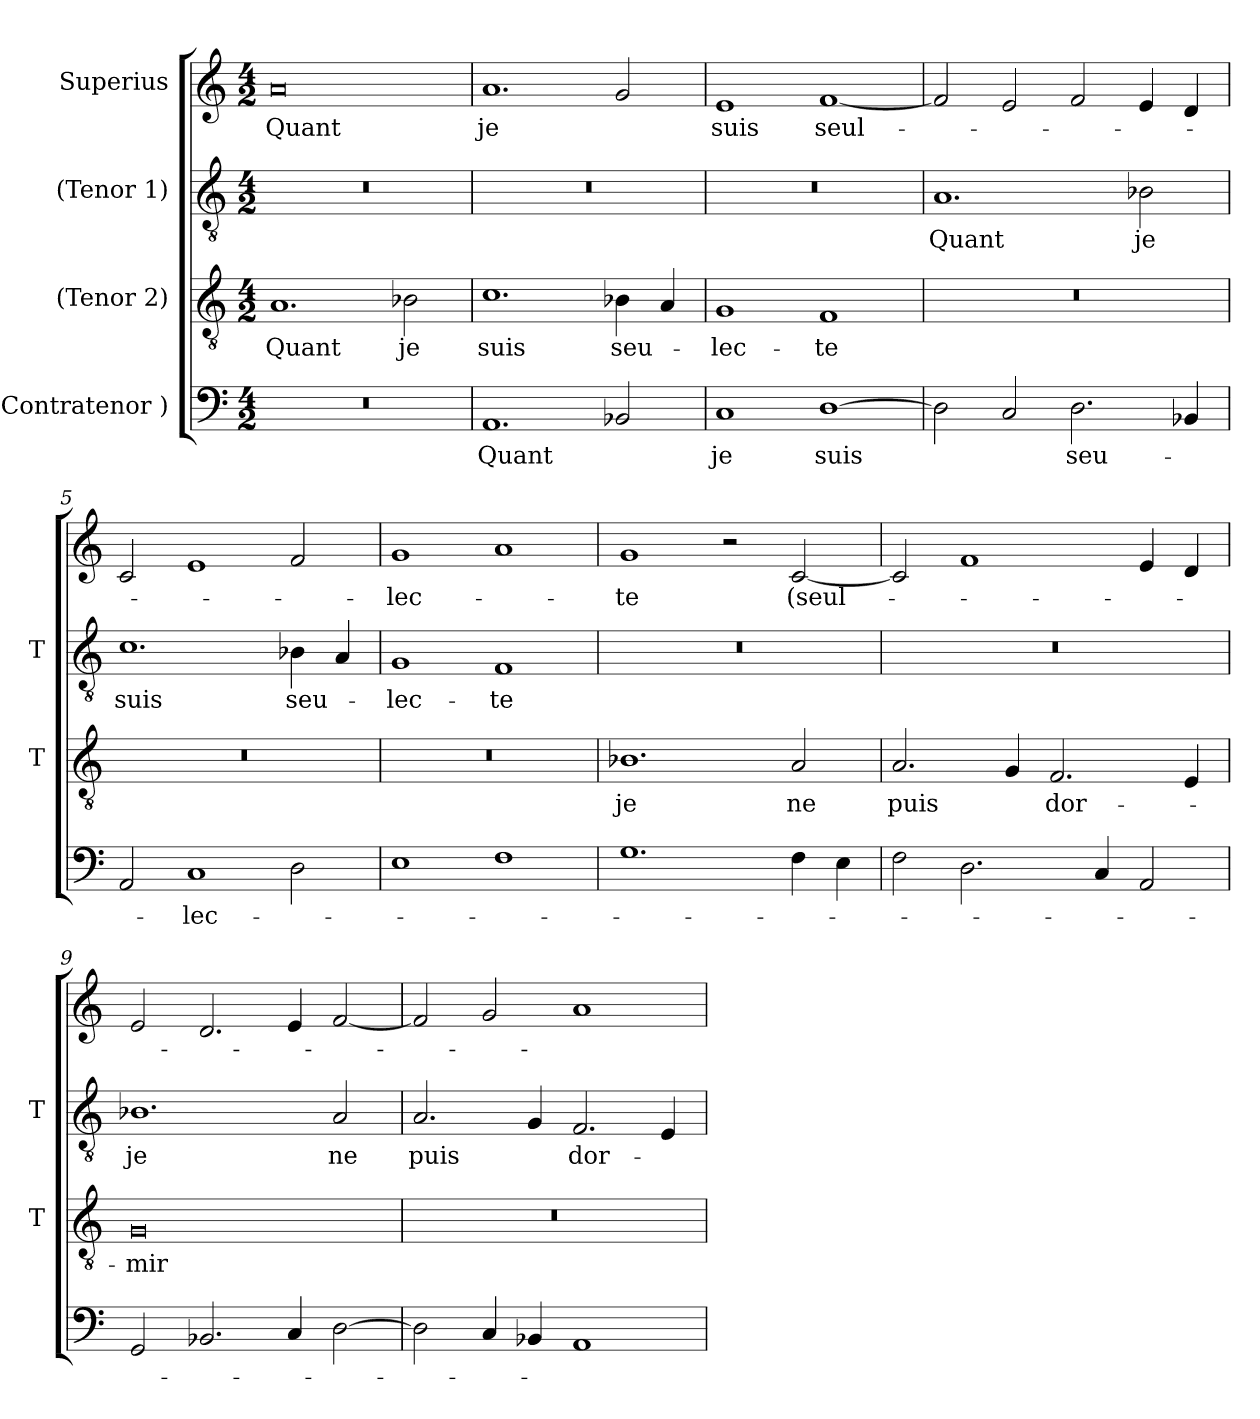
**kern	**text	**kern	**text	**kern	**text	**kern	**text
*part4	*part4	*part3	*part3	*part2	*part2	*part1	*part1
*staff4	*staff4	*staff3	*staff3	*staff2	*staff2	*staff1	*staff1
*I"(Contratenor )	*	*I"(Tenor 2)	*	*I"(Tenor 1)	*	*I"Superius	*
*	*	*I'T	*	*I'T	*	*	*
*clefF4	*	*clefGv2	*	*clefGv2	*	*clefG2	*
*M4/2	*	*M4/2	*	*M4/2	*	*M4/2	*
=1	=1	=1	=1	=1	=1	=1	=1
0r	.	1.A	-Quant	0r	.	0a	-Quant
.	.	2B-X	-je	.	.	.	.
=2	=2	=2	=2	=2	=2	=2	=2
1.AA	-Quant	1.c	-suis	0r	.	1.a	-je
2BB-X	.	4B-X	seu-	.	.	2g	.
.	.	4A	.	.	.	.	.
=3	=3	=3	=3	=3	=3	=3	=3
1C	-je	1G	-lec-	0r	.	1e	-suis
[1D	-suis	1F	-te	.	.	[1f	seul-
=4	=4	=4	=4	=4	=4	=4	=4
2D]	.	0r	.	1.A	-Quant	2f]	.
2C	.	.	.	.	.	2e	.
2.D	seu-	.	.	.	.	2f	.
.	.	.	.	2B-X	-je	4e	.
4BB-X	.	.	.	.	.	4d	.
=5	=5	=5	=5	=5	=5	=5	=5
2AA	.	0r	.	1.c	-suis	2c	.
1C	-lec-	.	.	.	.	1e	.
2D	.	.	.	4B-X	seu-	2f	.
.	.	.	.	4A	.	.	.
=6	=6	=6	=6	=6	=6	=6	=6
1E	.	0r	.	1G	-lec-	1g	-lec-
1F	.	.	.	1F	-te	1a	.
=7	=7	=7	=7	=7	=7	=7	=7
1.G	.	1.B-X	-je	0r	.	1g	-te
.	.	.	.	.	.	2r	.
4F	.	2A	-ne	.	.	[2c	(seul-
4E	.	.	.	.	.	.	.
=8	=8	=8	=8	=8	=8	=8	=8
2F	.	2.A	-puis	0r	.	2c]	.
2.D	.	.	.	.	.	1f	.
.	.	4G	.	.	.	.	.
.	.	2.F	dor-	.	.	.	.
4C	.	.	.	.	.	.	.
2AA	.	.	.	.	.	4e	.
.	.	4E	.	.	.	4d	.
=9	=9	=9	=9	=9	=9	=9	=9
2GG	.	0G	-mir	1.B-X	-je	2e	.
2.BB-X	.	.	.	.	.	2.d	.
4C	.	.	.	.	.	4e	.
[2D	.	.	.	2A	-ne	[2f	.
=10	=10	=10	=10	=10	=10	=10	=10
2D]	.	0r	.	2.A	-puis	2f]	.
4C	.	.	.	.	.	2g	.
4BB-X	.	.	.	4G	.	.	.
1AA	.	.	.	2.F	dor-	1a	.
.	.	.	.	4E	.	.	.
=	=	=	=	=	=	=	=
*-	*-	*-	*-	*-	*-	*-	*-
